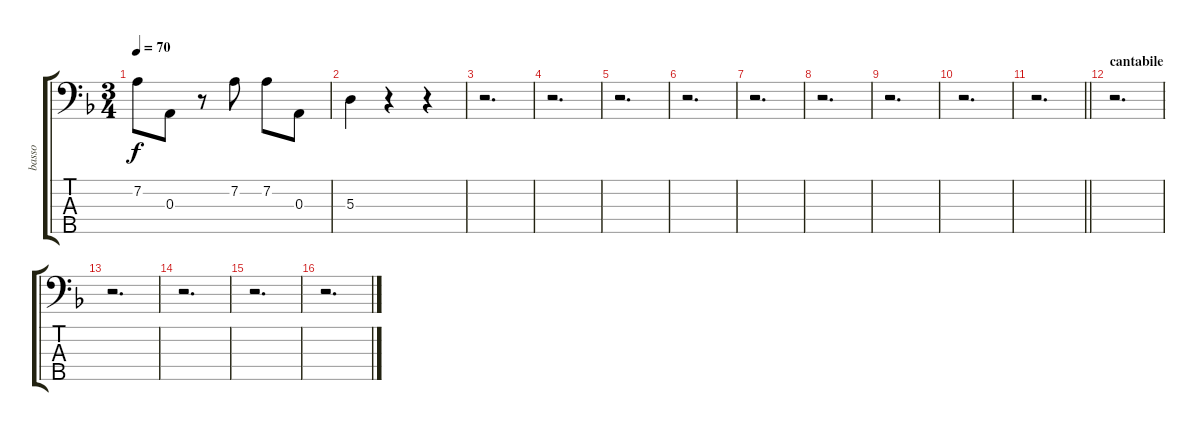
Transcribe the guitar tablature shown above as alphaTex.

\track ("basso" "basso") {instrument electricbassfinger}
\staff {score tabs}
\tuning (G2 D2 A1 E1 B0) {hide}
\ts (3 4)
\tempo 70
\clef f4
\ks dminor
7.2.8{dy f} 0.3.8 r.8 7.2.8 7.2.8 0.3.8 |
5.3.4 r.4 r.4 |
r.2{d} |
r.2{d} |
r.2{d} |
r.2{d} |
r.2{d} |
r.2{d} |
r.2{d} |
r.2{d} |
\barLineRight lightlight
r.2{d} |
\section ("" "cantabile")
r.2{d} |
r.2{d} |
r.2{d} |
r.2{d} |
r.2{d}
